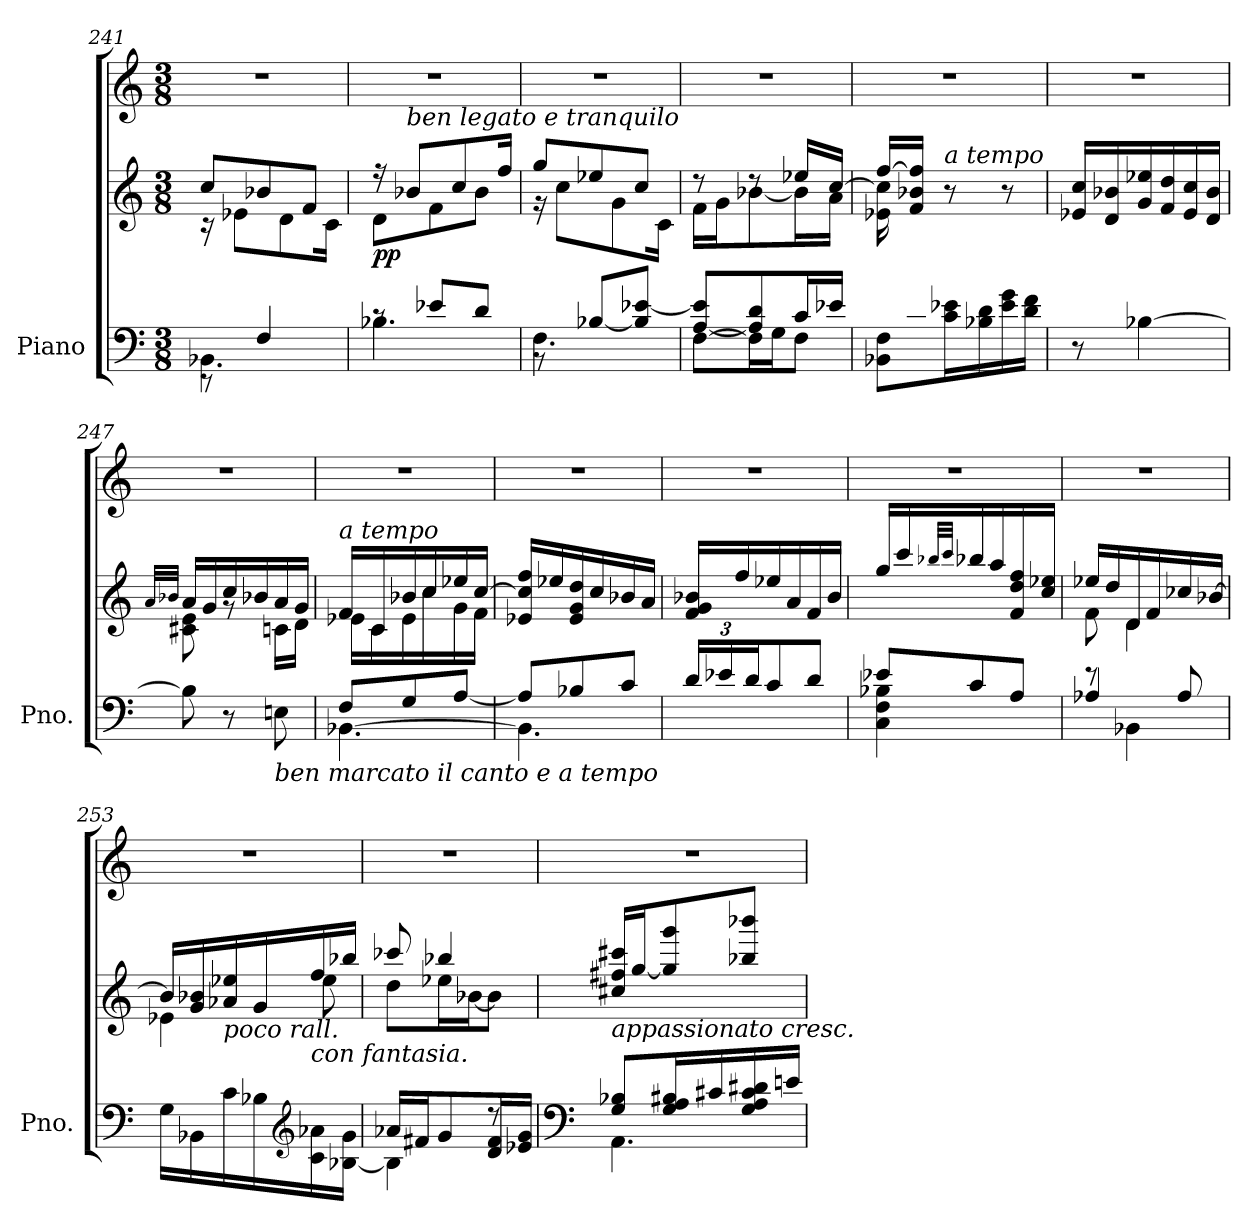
**kern	**kern	**kern	**dynam
*part1	*part1	*part1	*part1
*staff3	*staff2	*staff1	*staff1/2/3
*I"Piano	*	*	*
*I'Pno.	*	*	*
*clefF4	*clefG2	*clefG2	*
*k[]	*k[]	*k[]	*
*M3/8	*M3/8	*M3/8	*
=241	=241	=241	=241
*^	*^	*	*
4.BB-X\	8r	8cc/L	16r	4.r	.
.	.	.	8e-X\L	.	.
.	4F/	8b-X/	.	.	.
.	.	.	8d\	.	.
.	.	8f/J	.	.	.
.	.	.	16c\Jk	.	.
=242	=242	=242	=242	=242	=242
!	!	!	!	!	!LO:DY:b=2
4.B-X\	8rc	16r	8d\L	4.r	pp
!	!	!LO:TX:a:i:t=ben legato e tranquilo	!	!	!
.	.	8b-X/L	.	.	.
.	8e-X/L	.	8f\	.	.
.	.	8cc/	.	.	.
.	8d/J	.	8b-\J	.	.
.	.	16ff/Jk	.	.	.
=243	=243	=243	=243	=243	=243
4.F\	8r	8gg/L	16r	4.r	.
.	.	.	8cc\L	.	.
.	[8B-X/L	8ee-X/	.	.	.
.	.	.	8g\	.	.
.	8B-/] [8e-X/J	8cc/J	.	.	.
.	.	.	16c\Jk	.	.
=244	=244	=244	=244	=244	=244
[8F\L	[8A/ 8e-/]L	8rdd	16f\LL	4.r	.
.	.	.	16g\J	.	.
16F\L]	8A/] 8d/	8rdd	[8b-X\	.	.
16G\J	.	.	.	.	.
8F\J	16c/L	16ee-X/LL	16b-\L]	.	.
.	16e-X/JJ	[16cc/JJ	16a\JJ	.	.
!!LO:LB:g=z
=245	=245	=245	=245	=245	=245
16ryy	8BB-X\ 8F\L	[16ff/LL	16e-X\ 16cc\]LL	4.r	.
16d/JJ	.	16f/ 16b-X/ 16ff/]JJ	16ryy	.	.
!	!	!LO:TX:a:i:t=a tempo	!	!	!
4ryy	16c\ 16e-X\L	8r	4ryy	.	.
.	16B-X\ 16d\	.	.	.	.
.	16e-\ 16g\	8r	.	.	.
.	16d\ 16f\JJ	.	.	.	.
*	*	*v	*v	*	*
=246	=246	=246	=246	=246
!LO:TX:a:i:t=molto rall.	!	!	!	!
*v	*v	*	*	*
8r	16e-X/ 16cc/LL	4.r	.
.	16d/ 16b-X/	.	.
[4B-X\	16g/ 16ee-X/	.	.
.	16f/ 16dd/	.	.
.	16e-/ 16cc/	.	.
.	16d/ 16b-/JJ	.	.
=247	=247	=247	=247
.	32qa/LLL	.	.
.	32qb-X/JJJ	.	.
*	*^	*	*
8B-\]	16a/LL	8c#X\ 8e\	4.r	.
.	16g/	.	.	.
8r	16cc/	8rg	.	.
.	16b-X/	.	.	.
!LO:TX:b:i:t=ben marcato il canto e a tempo	!	!	!	!
8En\	16a/	16cn\LL	.	.
.	16g/JJ	16d\JJ	.	.
=248	=248	=248	=248	=248
*^	*	*	*	*
!	!	!LO:TX:a:i:t=a tempo	!	!	!
[4.BB-X\	8F/L	16f/LL	16e-X\LL	4.r	.
.	.	16c/	16c\	.	.
.	8G/	16b-X/	16e-\	.	.
.	.	16cc/	16cc\	.	.
.	[8A/J	16ee-X/	16g\	.	.
.	.	[16cc/JJ	16f\JJ	.	.
*	*	*v	*v	*	*
=249	=249	=249	=249	=249
4.BB-\]	8A/L]	16e-X/ 16cc/] 16ff/LL	4.r	.
.	.	16ee-X/	.	.
.	8B-X/	16e-/ 16g/ 16dd/	.	.
.	.	16cc/	.	.
.	8c/J	16b-X/	.	.
.	.	16a/JJ	.	.
*v	*v	*	*	*
!!LO:LB:g=z
=250	=250	=250	=250
*Xbrackettup	*	*	*
24d/LL	16f/ 16g/ 16b-X/LL	4.r	.
24e-X/	.	.	.
.	16ff/	.	.
24d/J	.	.	.
8c/	16ee-X/	.	.
.	16a/	.	.
8d/J	16f/	.	.
.	16b-/JJ	.	.
=251	=251	=251	=251
*^	*	*	*
4C\ 4F\ 4B-X\	8e-X/L	16gg/LL	4.r	.
.	.	16ccc/	.	.
.	.	32qbb-X/LLL	.	.
.	.	32qccc/JJJ	.	.
.	8c/	16bb-/	.	.
.	.	16aa/	.	.
8ryy	8A/J	16f/ 16dd/ 16ff/	.	.
.	.	16cc/ 16ee-X/JJ	.	.
=252	=252	=252	=252	=252
*	*	*^	*	*
8r	4A-X/	16ee-X/LL	8f\	4.r	.
.	.	16dd/	.	.	.
4BB-X\	.	16d/	4d\	.	.
.	.	16f/	.	.	.
.	8A-/	16cc-X/	.	.	.
.	.	[16b-X/JJ	.	.	.
*v	*v	*	*	*	*
=253	=253	=253	=253	=253
16G\LL	16b-/LL]	4e-X\	4.r	.
16BB-X\	16g/ 16b-X/	.	.	.
!	!LO:TX:b:i:t=poco rall.	!	!	!
16c\	16a-X/ 16ee-X/	.	.	.
16B-X\	16g/	.	.	.
*clefG2	*	*	*	*
!	!LO:TX:b:i:t=con fantasia.	!	!	!
16c\ 16a-X\	16ff/	8ee-\	.	.
[16B-X\ 16g\JJ	16bb-X/JJ	.	.	.
=254	=254	=254	=254	=254
*^	*	*	*	*
4B-\]	16a-X/LL	8ccc-X/	8dd\L	4.r	.
.	16f#X/J	.	.	.	.
.	8g/	4bb-X/	16ee-X\L	.	.
.	.	.	[16b-X\J	.	.
8r	16d/ 16f#/L	.	8b-\J]	.	.
.	16e-X/ 16g/JJ	.	.	.	.
*	*	*v	*v	*	*
!!LO:LB:g=z
=255	=255	=255	=255	=255
*clefF4	*	*	*	*
!	!	!LO:TX:b:i:t=appassionato cresc.	!	!
4.AA\	8G/ 8B-X/L	16cc#X/ 16ff#X/ 16ccc#X/LL	4.r	.
.	.	[16gg/J	.	.
.	16G/ 16A/ 16B#X/L	8gg/] 8ggg/	.	.
.	16c#X/	.	.	.
.	16G/ 16A/ 16c#/ 16d#X/	8bb-X/ 8bbb-X/J	.	.
.	16en/JJ	.	.	.
*v	*v	*	*	*
=	=	=	=
*-	*-	*-	*-
